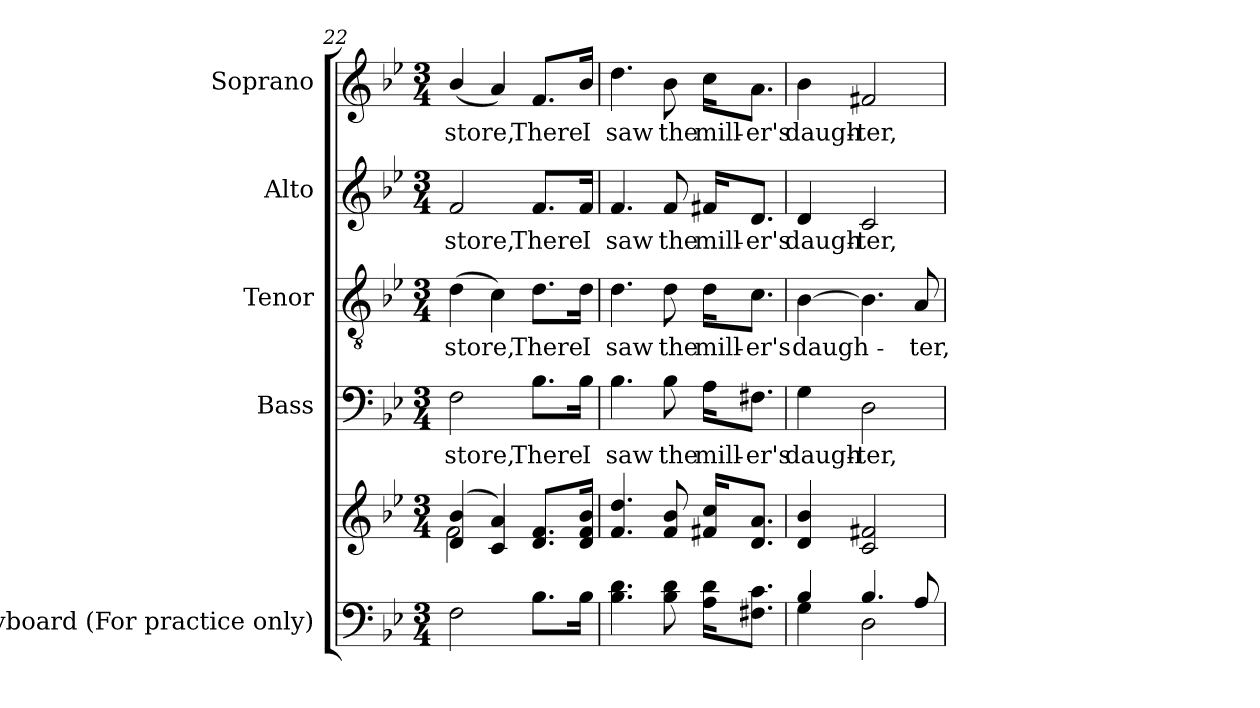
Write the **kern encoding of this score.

**kern	**kern	**kern	**text	**kern	**text	**kern	**text	**kern	**text
*part5	*part5	*part4	*part4	*part3	*part3	*part2	*part2	*part1	*part1
*staff6	*staff5	*staff4	*staff4	*staff3	*staff3	*staff2	*staff2	*staff1	*staff1
*I"Keyboard (For practice only)	*	*I"Bass	*	*I"Tenor	*	*I"Alto	*	*I"Soprano	*
*I'Kbd.	*	*I'B.	*	*I'T.	*	*I'A.	*	*I'S.	*
*clefF4	*clefG2	*clefF4	*	*clefGv2	*	*clefG2	*	*clefG2	*
*	*	*	*	*ITrd7c12	*	*	*	*	*
*k[b-e-]	*k[b-e-]	*k[b-e-]	*	*k[b-e-]	*	*k[b-e-]	*	*k[b-e-]	*
*B-:	*B-:	*B-:	*	*B-:	*	*B-:	*	*B-:	*
*M3/4	*M3/4	*M3/4	*	*M3/4	*	*M3/4	*	*M3/4	*
=22	=22	=22	=22	=22	=22	=22	=22	=22	=22
*	*^	*	*	*	*	*	*	*	*
!	!	!	!	!LO:LY:b:color=#000000	!	!	!	!	!	!
!	!	!	!	!	!	!LO:LY:b:color=#000000	!	!	!	!
!	!	!	!	!	!	!	!	!LO:LY:b:color=#000000	!	!
!	!	!	!	!	!	!	!	!	!	!LO:LY:b:color=#000000
2Fi\	(4di/ 4b-i	2fi\	2Fi\	store,	(4Di\	store,	2fi/	store,	(4b-i/	store,
.	4ci/ 4ai)	.	.	.	4Ci\)	.	.	.	4ai/)	.
!	!	!	!	!LO:LY:b:color=#000000	!	!	!	!	!	!
!	!	!	!	!	!	!LO:LY:b:color=#000000	!	!	!	!
!	!	!	!	!	!	!	!	!LO:LY:b:color=#000000	!	!
!	!	!	!	!	!	!	!	!	!	!LO:LY:b:color=#000000
8.B-i\L	8.di/ 8.fiL	4ryy	8.B-i\L	There	8.Di\L	There	8.fi/L	There	8.fi/L	There
!	!	!	!	!LO:LY:b:color=#000000	!	!	!	!	!	!
!	!	!	!	!	!	!LO:LY:b:color=#000000	!	!	!	!
!	!	!	!	!	!	!	!	!LO:LY:b:color=#000000	!	!
!	!	!	!	!	!	!	!	!	!	!LO:LY:b:color=#000000
16B-i\Jk	16di/ 16fi 16b-iJk	.	16B-i\Jk	I	16Di\Jk	I	16fi/Jk	I	16b-i/Jk	I
*	*v	*v	*	*	*	*	*	*	*	*
!!LO:LB:g=z
=23	=23	=23	=23	=23	=23	=23	=23	=23	=23
!	!	!	!LO:LY:b:color=#000000	!	!	!	!	!	!
!	!	!	!	!	!LO:LY:b:color=#000000	!	!	!	!
!	!	!	!	!	!	!	!LO:LY:b:color=#000000	!	!
!	!	!	!	!	!	!	!	!	!LO:LY:b:color=#000000
4.B-i\ 4.di	4.fi/ 4.ddi	4.B-i\	saw	4.Di\	saw	4.fi/	saw	4.ddi\	saw
!	!	!	!LO:LY:b:color=#000000	!	!	!	!	!	!
!	!	!	!	!	!LO:LY:b:color=#000000	!	!	!	!
!	!	!	!	!	!	!	!LO:LY:b:color=#000000	!	!
!	!	!	!	!	!	!	!	!	!LO:LY:b:color=#000000
8B-i\ 8di	8fi/ 8b-i	8B-i\	the	8Di\	the	8fi/	the	8b-i\	the
!	!	!	!LO:LY:b:color=#000000	!	!	!	!	!	!
!	!	!	!	!	!LO:LY:b:color=#000000	!	!	!	!
!	!	!	!	!	!	!	!LO:LY:b:color=#000000	!	!
!	!	!	!	!	!	!	!	!	!LO:LY:b:color=#000000
16Ai\ 16diKL	16f#Xi/ 16cciKL	16Ai\KL	mill-	16Di\KL	mill-	16f#Xi/KL	mill-	16cci\KL	mill-
!	!	!	!LO:LY:b:color=#000000	!	!	!	!	!	!
!	!	!	!	!	!LO:LY:b:color=#000000	!	!	!	!
!	!	!	!	!	!	!	!LO:LY:b:color=#000000	!	!
!	!	!	!	!	!	!	!	!	!LO:LY:b:color=#000000
8.F#Xi\ 8.ciJ	8.di/ 8.aiJ	8.F#Xi\J	-er's	8.Ci\J	-er's	8.di/J	-er's	8.ai\J	-er's
=24	=24	=24	=24	=24	=24	=24	=24	=24	=24
*^	*	*	*	*	*	*	*	*	*
!	!	!	!	!LO:LY:b:color=#000000	!	!	!	!	!	!
!	!	!	!	!	!	!LO:LY:b:color=#000000	!	!	!	!
!	!	!	!	!	!	!	!	!LO:LY:b:color=#000000	!	!
!	!	!	!	!	!	!	!	!	!	!LO:LY:b:color=#000000
4B-i/	4Gi\	4di/ 4b-i	4Gi\	daugh-	[4BB-i\	daugh-	4di/	daugh-	4b-i\	daugh-
!	!	!	!	!LO:LY:b:color=#000000	!	!	!	!	!	!
!	!	!	!	!	!	!	!	!LO:LY:b:color=#000000	!	!
!	!	!	!	!	!	!	!	!	!	!LO:LY:b:color=#000000
4.B-i/	2Di\	2ci/ 2f#Xi	2Di\	-ter,	4.BB-i\]	.	2ci/	-ter,	2f#Xi/	-ter,
!	!	!	!	!	!	!LO:LY:b:color=#000000	!	!	!	!
8Ai/	.	.	.	.	8AAi/	-ter,	.	.	.	.
*v	*v	*	*	*	*	*	*	*	*	*
=	=	=	=	=	=	=	=	=	=
*-	*-	*-	*-	*-	*-	*-	*-	*-	*-
